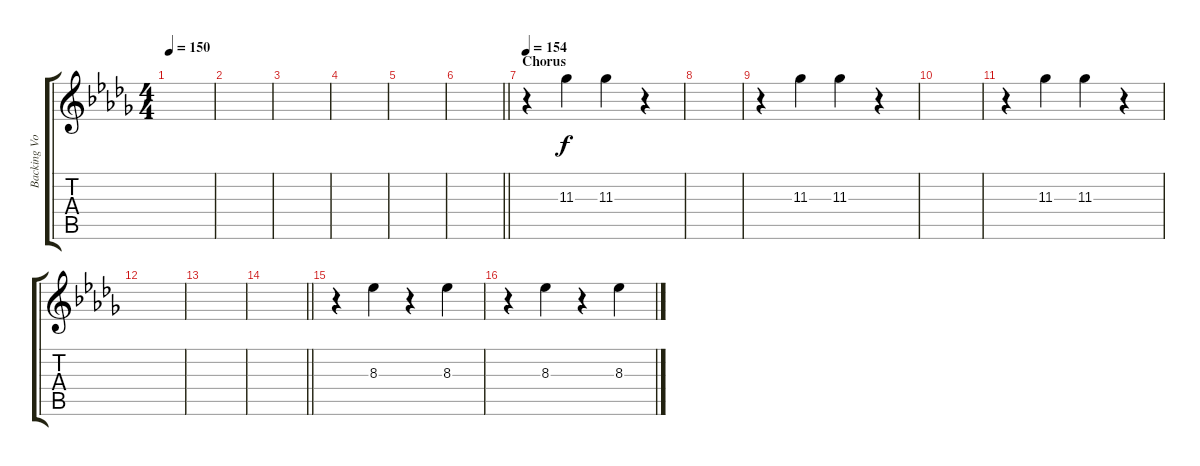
\track ("Backing Vocals " "Backing Vo") {instrument distortionguitar}
\staff {score tabs}
\tuning (E4 B3 G3 D3 A2 E2) {hide}
\ts (4 4)
\tempo 150
\clef g2
\ks db
|
|
|
|
|
\barLineRight lightlight
|
\section ("" "Chorus")
\tempo 154
r.4 11.3.4 11.3.4 r.4 |
|
r.4 11.3.4 11.3.4 r.4 |
|
r.4 11.3.4 11.3.4 r.4 |
|
|
\barLineRight lightlight
|
r.4 8.3.4 r.4 8.3.4 |
r.4 8.3.4 r.4 8.3.4
